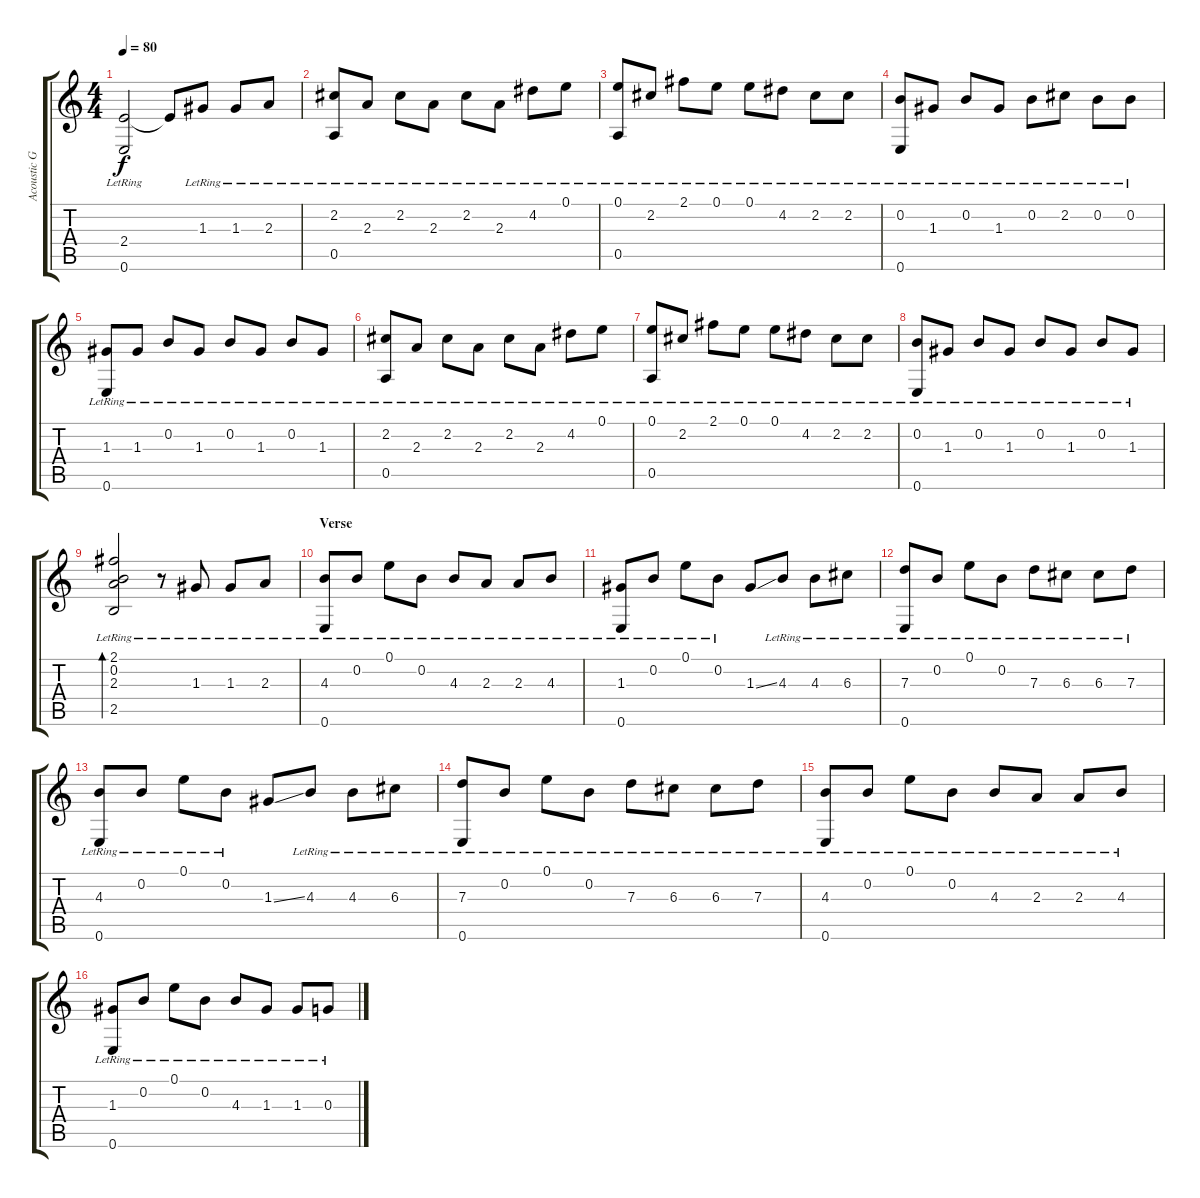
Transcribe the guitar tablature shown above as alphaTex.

\track ("Acoustic Guitar" "Acoustic G") {instrument acousticguitarnylon}
\staff {score tabs}
\tuning (E4 B3 G3 D3 A2 E2) {hide}
\ts (4 4)
\tempo 80
\clef g2
\ks c
(2.4{lr} 0.6{lr}).2{dy f} 2.4{t}.8 1.3{lr}.8 1.3{lr}.8 2.3{lr}.8 |
(2.2{lr} 0.5{lr}).8 2.3{lr}.8 2.2{lr}.8 2.3{lr}.8 2.2{lr}.8 2.3{lr}.8 4.2{lr}.8 0.1{lr}.8 |
(0.1{lr} 0.5{lr}).8 2.2{lr}.8 2.1{lr}.8 0.1{lr}.8 0.1{lr}.8 4.2{lr}.8 2.2{lr}.8 2.2{lr}.8 |
(0.2{lr} 0.6{lr}).8 1.3{lr}.8 0.2{lr}.8 1.3{lr}.8 0.2{lr}.8 2.2{lr}.8 0.2{lr}.8 0.2{lr}.8 |
(1.3{lr} 0.6{lr}).8 1.3{lr}.8 0.2{lr}.8 1.3{lr}.8 0.2{lr}.8 1.3{lr}.8 0.2{lr}.8 1.3{lr}.8 |
(2.2{lr} 0.5{lr}).8 2.3{lr}.8 2.2{lr}.8 2.3{lr}.8 2.2{lr}.8 2.3{lr}.8 4.2{lr}.8 0.1{lr}.8 |
(0.1{lr} 0.5{lr}).8 2.2{lr}.8 2.1{lr}.8 0.1{lr}.8 0.1{lr}.8 4.2{lr}.8 2.2{lr}.8 2.2{lr}.8 |
(0.2{lr} 0.6{lr}).8 1.3{lr}.8 0.2{lr}.8 1.3{lr}.8 0.2{lr}.8 1.3{lr}.8 0.2{lr}.8 1.3{lr}.8 |
(2.1{lr} 0.2{lr} 2.3 2.5{lr}).2{bd 60} r.8 1.3{lr}.8 1.3{lr}.8 2.3{lr}.8 |
\section ("" "Verse")
(4.3{lr} 0.6{lr}).8 0.2{lr}.8 0.1{lr}.8 0.2{lr}.8 4.3{lr}.8 2.3{lr}.8 2.3{lr}.8 4.3{lr}.8 |
(1.3{lr} 0.6{lr}).8 0.2{lr}.8 0.1{lr}.8 0.2{lr}.8 1.3{ss}.8 4.3{lr}.8 4.3{lr}.8 6.3{lr}.8 |
(7.3{lr} 0.6{lr}).8 0.2{lr}.8 0.1{lr}.8 0.2{lr}.8 7.3{lr}.8 6.3{lr}.8 6.3{lr}.8 7.3{lr}.8 |
(4.3{lr} 0.6{lr}).8 0.2{lr}.8 0.1{lr}.8 0.2{lr}.8 1.3{ss}.8 4.3{lr}.8 4.3{lr}.8 6.3{lr}.8 |
(7.3{lr} 0.6{lr}).8 0.2{lr}.8 0.1{lr}.8 0.2{lr}.8 7.3{lr}.8 6.3{lr}.8 6.3{lr}.8 7.3{lr}.8 |
(4.3{lr} 0.6{lr}).8 0.2{lr}.8 0.1{lr}.8 0.2{lr}.8 4.3{lr}.8 2.3{lr}.8 2.3{lr}.8 4.3{lr}.8 |
(1.3{lr} 0.6{lr}).8 0.2{lr}.8 0.1{lr}.8 0.2{lr}.8 4.3{lr}.8 1.3{lr}.8 1.3{lr}.8 0.3{lr}.8
